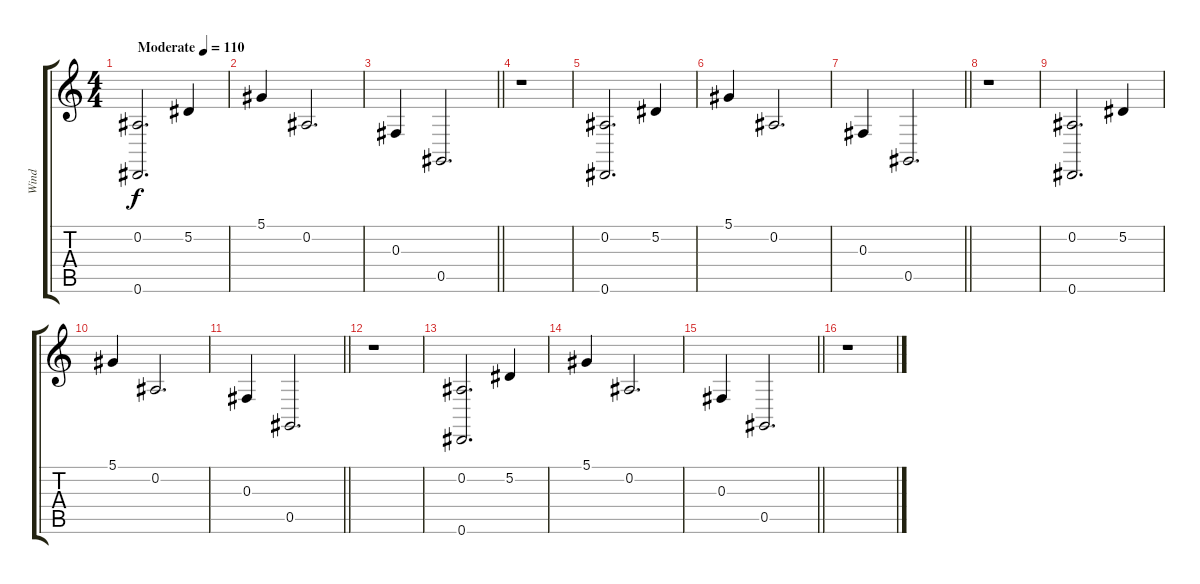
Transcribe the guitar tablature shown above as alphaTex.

\track ("Wind" "Wind") {instrument seashore}
\staff {score tabs}
\tuning (Eb4 Bb3 Gb3 Db3 Ab2 Eb2) {hide}
\ts (4 4)
\tempo (110 "Moderate")
\clef g2
\ks c
(0.2 0.6).2{d dy f instrument seashore} 5.2.4 |
5.1.4 0.2.2{d} |
\barLineRight lightlight
0.3.4 0.5.2{d} |
r.1 |
(0.2 0.6).2{d} 5.2.4 |
5.1.4 0.2.2{d} |
\barLineRight lightlight
0.3.4 0.5.2{d} |
r.1 |
(0.2 0.6).2{d} 5.2.4 |
5.1.4 0.2.2{d} |
\barLineRight lightlight
0.3.4 0.5.2{d} |
r.1 |
(0.2 0.6).2{d} 5.2.4 |
5.1.4 0.2.2{d} |
\barLineRight lightlight
0.3.4 0.5.2{d} |
r.1
